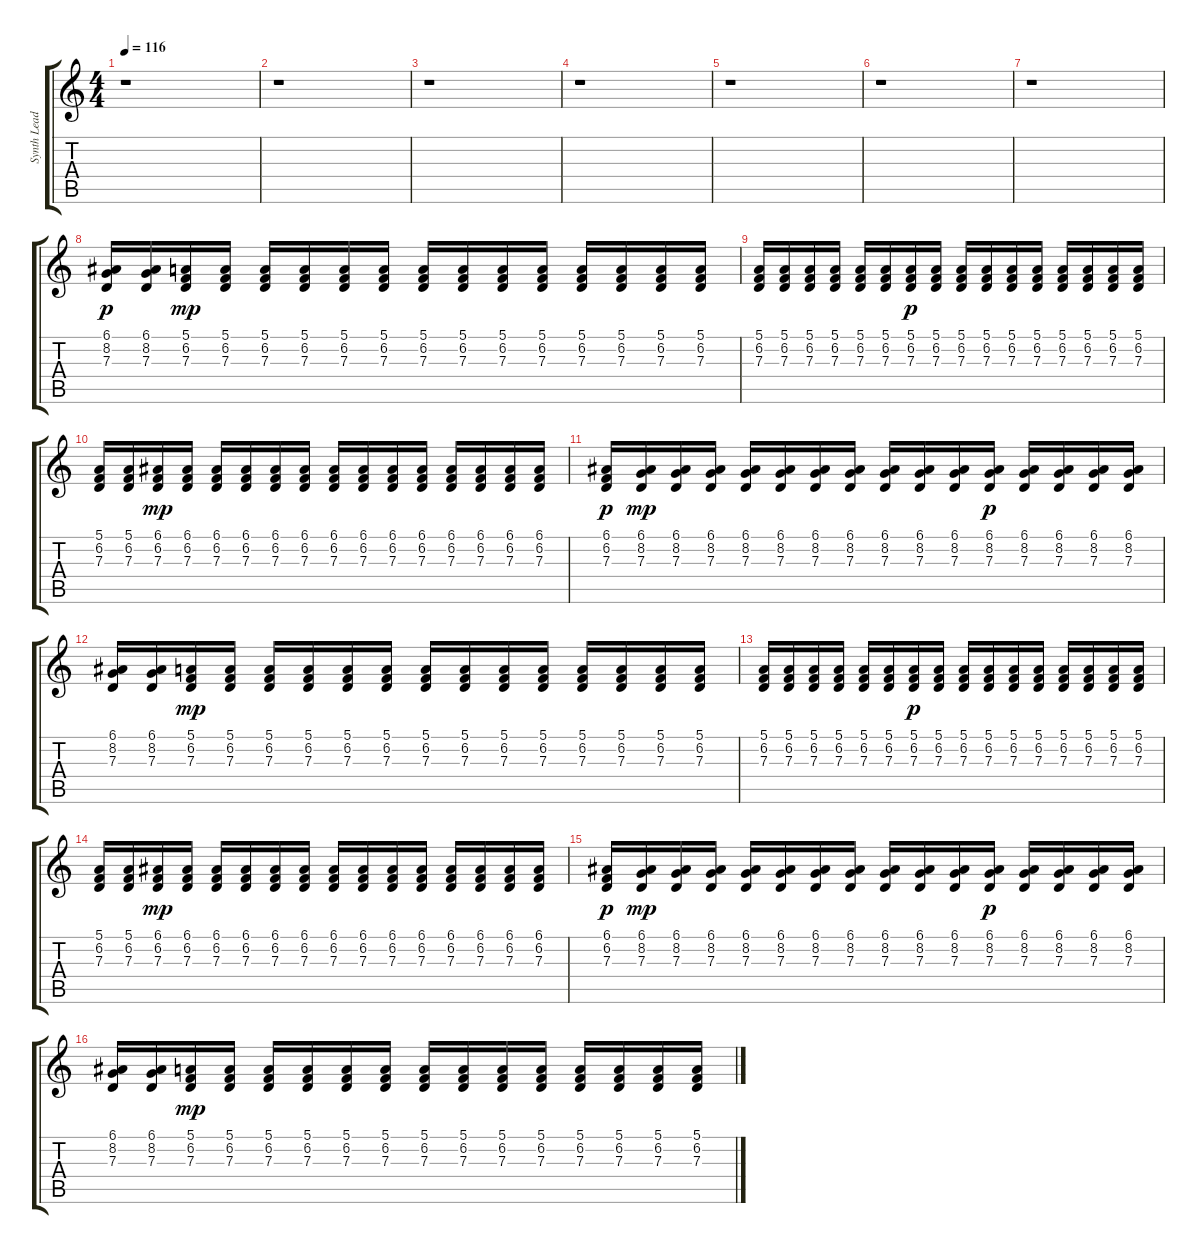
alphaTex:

\track ("Synth Lead (Square) " "Synth Lead") {instrument lead1square}
\staff {score tabs}
\tuning (E4 B3 G3 D3 A2 E2) {hide}
\ts (4 4)
\tempo 116
\clef g2
\ks c
r.1{dy p} |
r.1 |
r.1 |
r.1 |
r.1 |
r.1 |
r.1 |
(6.1 8.2 7.3).16 (6.1 8.2 7.3).16{volume 12} (5.1 6.2 7.3).16{dy mp volume 16} (5.1 6.2 7.3).16 (5.1 6.2 7.3).16{volume 16} (5.1 6.2 7.3).16 (5.1 6.2 7.3).16{volume 15} (5.1 6.2 7.3).16 (5.1 6.2 7.3).16{volume 14} (5.1 6.2 7.3).16 (5.1 6.2 7.3).16{volume 14} (5.1 6.2 7.3).16 (5.1 6.2 7.3).16{volume 14} (5.1 6.2 7.3).16 (5.1 6.2 7.3).16{volume 13} (5.1 6.2 7.3).16 |
(5.1 6.2 7.3).16{volume 12} (5.1 6.2 7.3).16 (5.1 6.2 7.3).16{volume 12} (5.1 6.2 7.3).16 (5.1 6.2 7.3).16{volume 12} (5.1 6.2 7.3).16 (5.1 6.2 7.3).16{dy p volume 11} (5.1 6.2 7.3).16 (5.1 6.2 7.3).16{volume 10} (5.1 6.2 7.3).16 (5.1 6.2 7.3).16{volume 10} (5.1 6.2 7.3).16 (5.1 6.2 7.3).16{volume 10} (5.1 6.2 7.3).16 (5.1 6.2 7.3).16{volume 9} (5.1 6.2 7.3).16 |
(5.1 6.2 7.3).16{volume 8} (5.1 6.2 7.3).16 (6.1 6.2 7.3).16{dy mp volume 16} (6.1 6.2 7.3).16 (6.1 6.2 7.3).16{volume 16} (6.1 6.2 7.3).16 (6.1 6.2 7.3).16{volume 15} (6.1 6.2 7.3).16 (6.1 6.2 7.3).16{volume 14} (6.1 6.2 7.3).16 (6.1 6.2 7.3).16{volume 14} (6.1 6.2 7.3).16 (6.1 6.2 7.3).16{volume 14} (6.1 6.2 7.3).16 (6.1 6.2 7.3).16{volume 13} (6.1 6.2 7.3).16 |
(6.1 6.2 7.3).16{dy p volume 12} (6.1 8.2 7.3).16{dy mp volume 16} (6.1 8.2 7.3).16 (6.1 8.2 7.3).16{volume 16} (6.1 8.2 7.3).16 (6.1 8.2 7.3).16{volume 15} (6.1 8.2 7.3).16 (6.1 8.2 7.3).16{volume 14} (6.1 8.2 7.3).16 (6.1 8.2 7.3).16{volume 14} (6.1 8.2 7.3).16 (6.1 8.2 7.3).16{dy p volume 14} (6.1 8.2 7.3).16 (6.1 8.2 7.3).16{volume 13} (6.1 8.2 7.3).16 (6.1 8.2 7.3).16{volume 12} |
(6.1 8.2 7.3).16 (6.1 8.2 7.3).16{volume 12} (5.1 6.2 7.3).16{dy mp volume 16} (5.1 6.2 7.3).16 (5.1 6.2 7.3).16{volume 16} (5.1 6.2 7.3).16 (5.1 6.2 7.3).16{volume 15} (5.1 6.2 7.3).16 (5.1 6.2 7.3).16{volume 14} (5.1 6.2 7.3).16 (5.1 6.2 7.3).16{volume 14} (5.1 6.2 7.3).16 (5.1 6.2 7.3).16{volume 14} (5.1 6.2 7.3).16 (5.1 6.2 7.3).16{volume 13} (5.1 6.2 7.3).16 |
(5.1 6.2 7.3).16{volume 12} (5.1 6.2 7.3).16 (5.1 6.2 7.3).16{volume 12} (5.1 6.2 7.3).16 (5.1 6.2 7.3).16{volume 12} (5.1 6.2 7.3).16 (5.1 6.2 7.3).16{dy p volume 11} (5.1 6.2 7.3).16 (5.1 6.2 7.3).16{volume 10} (5.1 6.2 7.3).16 (5.1 6.2 7.3).16{volume 10} (5.1 6.2 7.3).16 (5.1 6.2 7.3).16{volume 10} (5.1 6.2 7.3).16 (5.1 6.2 7.3).16{volume 9} (5.1 6.2 7.3).16 |
(5.1 6.2 7.3).16{volume 8} (5.1 6.2 7.3).16 (6.1 6.2 7.3).16{dy mp volume 16} (6.1 6.2 7.3).16 (6.1 6.2 7.3).16{volume 16} (6.1 6.2 7.3).16 (6.1 6.2 7.3).16{volume 15} (6.1 6.2 7.3).16 (6.1 6.2 7.3).16{volume 14} (6.1 6.2 7.3).16 (6.1 6.2 7.3).16{volume 14} (6.1 6.2 7.3).16 (6.1 6.2 7.3).16{volume 14} (6.1 6.2 7.3).16 (6.1 6.2 7.3).16{volume 13} (6.1 6.2 7.3).16 |
(6.1 6.2 7.3).16{dy p volume 12} (6.1 8.2 7.3).16{dy mp volume 16} (6.1 8.2 7.3).16 (6.1 8.2 7.3).16{volume 16} (6.1 8.2 7.3).16 (6.1 8.2 7.3).16{volume 15} (6.1 8.2 7.3).16 (6.1 8.2 7.3).16{volume 14} (6.1 8.2 7.3).16 (6.1 8.2 7.3).16{volume 14} (6.1 8.2 7.3).16 (6.1 8.2 7.3).16{dy p volume 14} (6.1 8.2 7.3).16 (6.1 8.2 7.3).16{volume 13} (6.1 8.2 7.3).16 (6.1 8.2 7.3).16{volume 12} |
(6.1 8.2 7.3).16 (6.1 8.2 7.3).16{volume 12} (5.1 6.2 7.3).16{dy mp volume 16} (5.1 6.2 7.3).16 (5.1 6.2 7.3).16{volume 16} (5.1 6.2 7.3).16 (5.1 6.2 7.3).16{volume 15} (5.1 6.2 7.3).16 (5.1 6.2 7.3).16{volume 14} (5.1 6.2 7.3).16 (5.1 6.2 7.3).16{volume 14} (5.1 6.2 7.3).16 (5.1 6.2 7.3).16{volume 14} (5.1 6.2 7.3).16 (5.1 6.2 7.3).16{volume 13} (5.1 6.2 7.3).16
